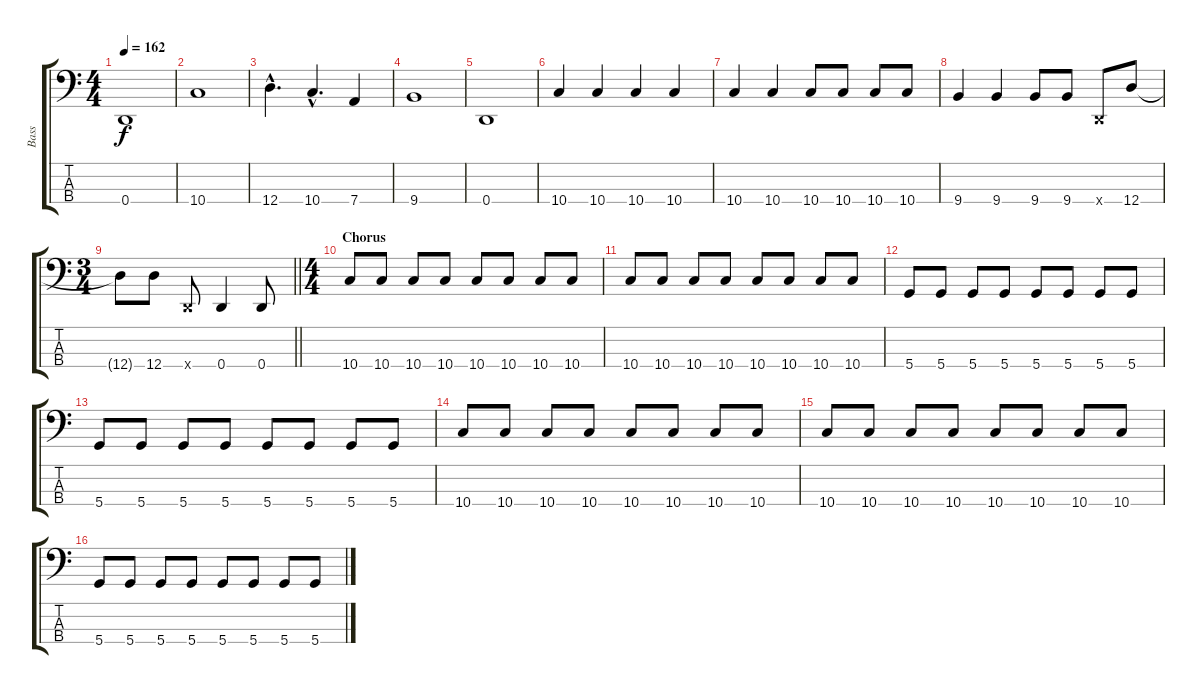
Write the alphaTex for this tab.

\track ("Bass" "Bass") {instrument electricbassfinger}
\staff {score tabs}
\tuning (G2 D2 A1 D1) {hide}
\ts (4 4)
\tempo 162
\clef f4
\ks c
0.4.1{dy f} |
10.4.1 |
12.4{hac}.4{d} 10.4{hac}.4{d} 7.4.4 |
9.4.1 |
0.4.1 |
10.4.4 10.4.4 10.4.4 10.4.4 |
10.4.4 10.4.4 10.4.8 10.4.8 10.4.8 10.4.8 |
9.4.4 9.4.4 9.4.8 9.4.8 0.4{x}.8 12.4.8 |
\ts (3 4)
\barLineRight lightlight
12.4{t}.8 12.4.8 0.4{x}.8 0.4.4 0.4.8 |
\ts (4 4)
\section ("" "Chorus")
10.4.8 10.4.8 10.4.8 10.4.8 10.4.8 10.4.8 10.4.8 10.4.8 |
10.4.8 10.4.8 10.4.8 10.4.8 10.4.8 10.4.8 10.4.8 10.4.8 |
5.4.8 5.4.8 5.4.8 5.4.8 5.4.8 5.4.8 5.4.8 5.4.8 |
5.4.8 5.4.8 5.4.8 5.4.8 5.4.8 5.4.8 5.4.8 5.4.8 |
10.4.8 10.4.8 10.4.8 10.4.8 10.4.8 10.4.8 10.4.8 10.4.8 |
10.4.8 10.4.8 10.4.8 10.4.8 10.4.8 10.4.8 10.4.8 10.4.8 |
5.4.8 5.4.8 5.4.8 5.4.8 5.4.8 5.4.8 5.4.8 5.4.8
